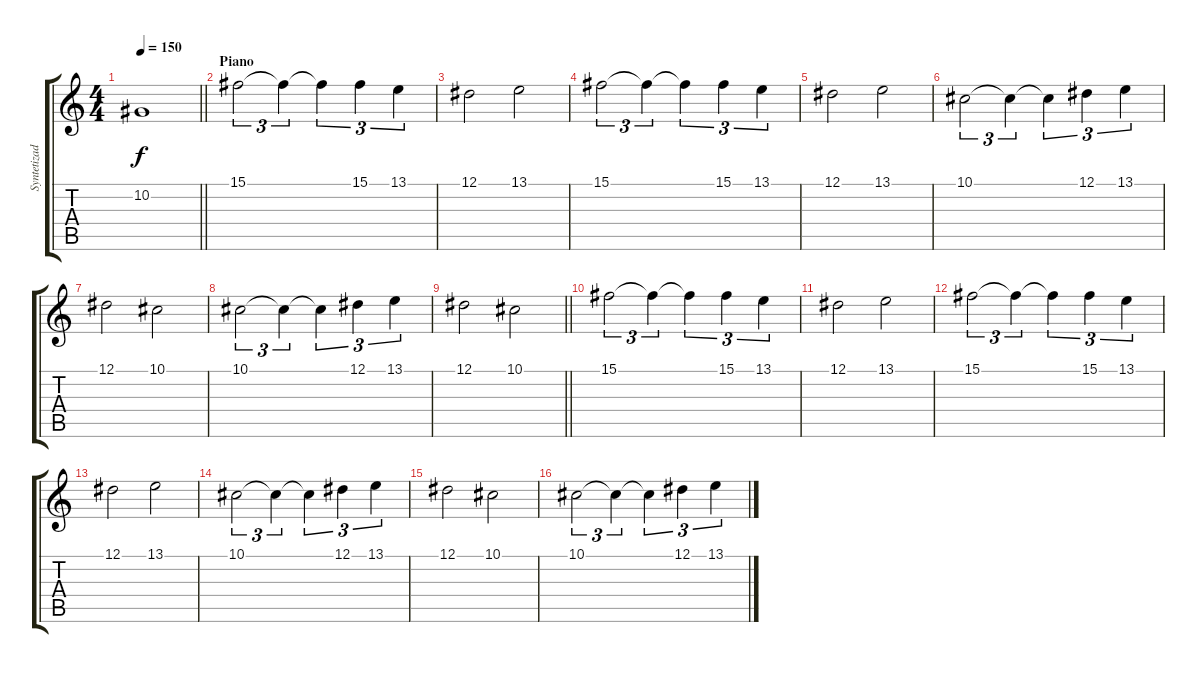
\track ("Syntetizador" "Syntetizad") {instrument lead2sawtooth}
\staff {score tabs}
\tuning (Eb4 Bb3 Gb3 Db3 Ab2 Eb2) {hide}
\ts (4 4)
\tempo 150
\clef g2
\barLineRight lightlight
\ks c
10.2{t}.1{dy f} |
\section ("" "Piano")
15.1.2{tu (3 2) volume 13 instrument acousticgrandpiano} 15.1{t}.4{tu (3 2)} 15.1{t}.4{tu (3 2)} 15.1.4{tu (3 2)} 13.1.4{tu (3 2)} |
12.1.2 13.1.2 |
15.1.2{tu (3 2)} 15.1{t}.4{tu (3 2)} 15.1{t}.4{tu (3 2)} 15.1.4{tu (3 2)} 13.1.4{tu (3 2)} |
12.1.2 13.1.2 |
10.1.2{tu (3 2)} 10.1{t}.4{tu (3 2)} 10.1{t}.4{tu (3 2)} 12.1.4{tu (3 2)} 13.1.4{tu (3 2)} |
12.1.2 10.1.2 |
10.1.2{tu (3 2)} 10.1{t}.4{tu (3 2)} 10.1{t}.4{tu (3 2)} 12.1.4{tu (3 2)} 13.1.4{tu (3 2)} |
\barLineRight lightlight
12.1.2 10.1.2 |
15.1.2{tu (3 2)} 15.1{t}.4{tu (3 2)} 15.1{t}.4{tu (3 2)} 15.1.4{tu (3 2)} 13.1.4{tu (3 2)} |
12.1.2 13.1.2 |
15.1.2{tu (3 2)} 15.1{t}.4{tu (3 2)} 15.1{t}.4{tu (3 2)} 15.1.4{tu (3 2)} 13.1.4{tu (3 2)} |
12.1.2 13.1.2 |
10.1.2{tu (3 2)} 10.1{t}.4{tu (3 2)} 10.1{t}.4{tu (3 2)} 12.1.4{tu (3 2)} 13.1.4{tu (3 2)} |
12.1.2 10.1.2 |
10.1.2{tu (3 2)} 10.1{t}.4{tu (3 2)} 10.1{t}.4{tu (3 2)} 12.1.4{tu (3 2)} 13.1.4{tu (3 2)}
